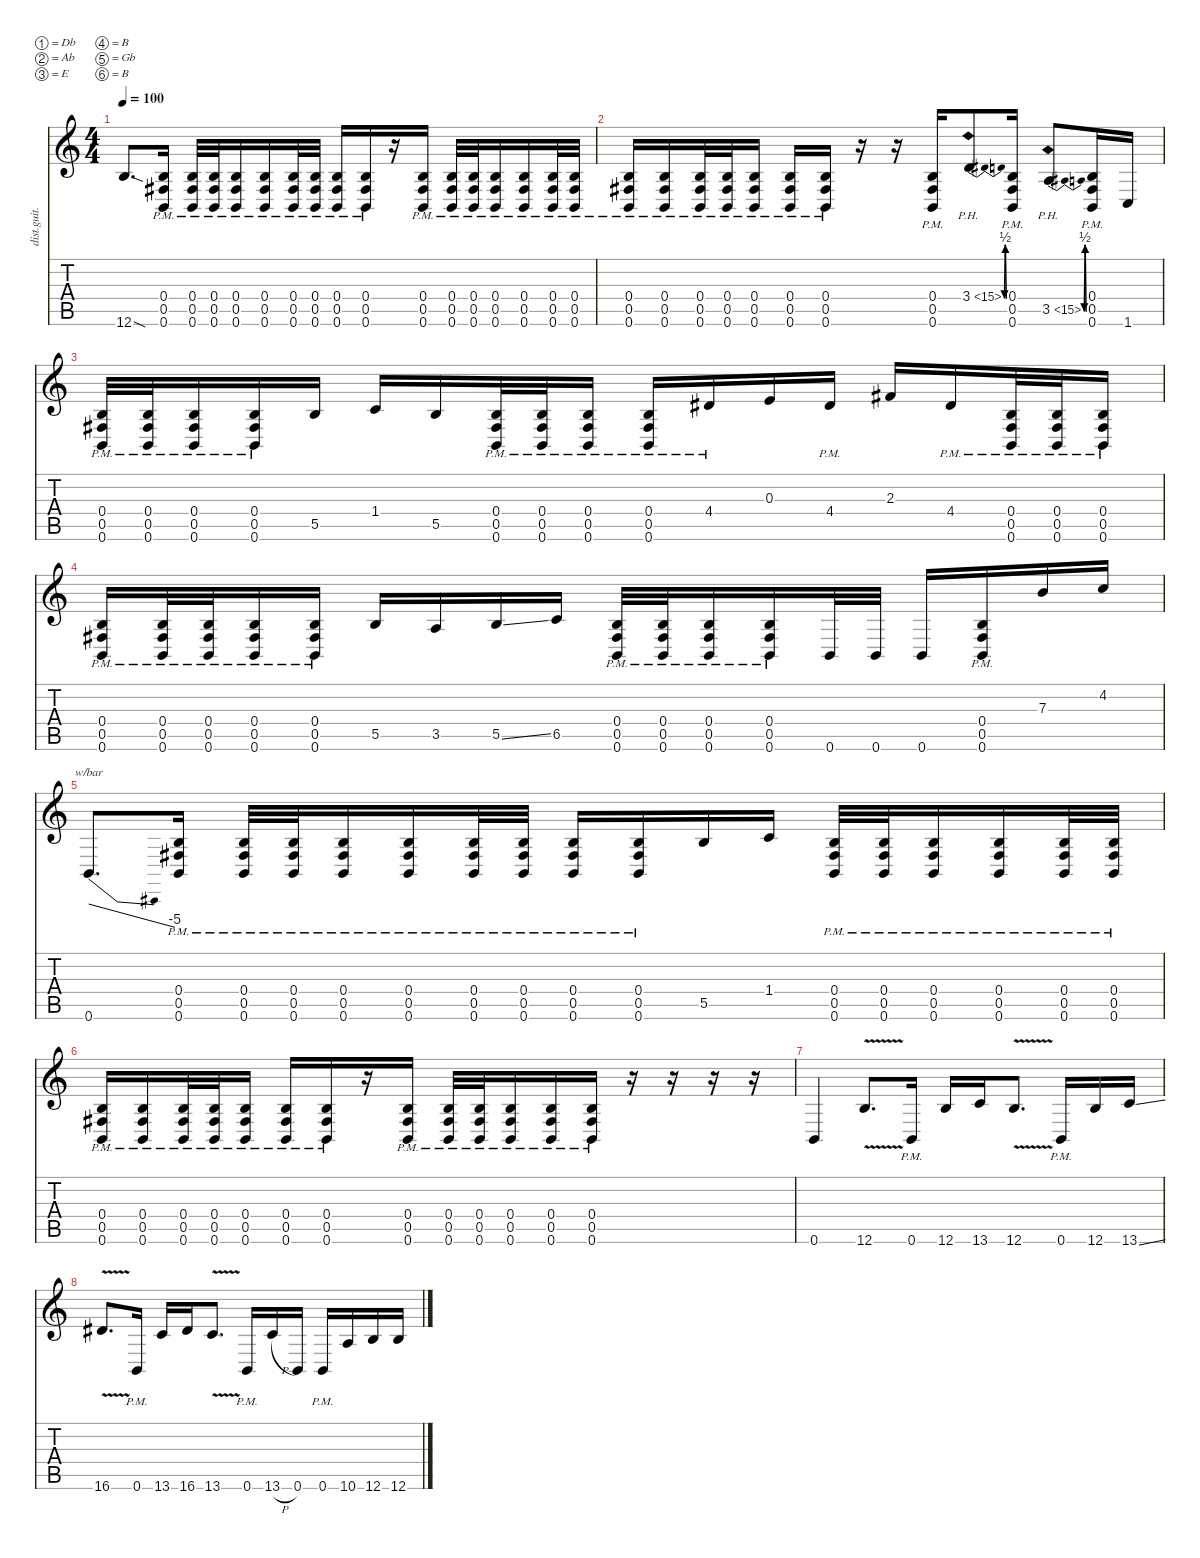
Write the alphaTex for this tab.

\defaultSystemsLayout 4
\hideDynamics
\bracketExtendMode nobrackets
\track ("riff" "dist.guit.") {instrument distortionguitar}
\staff {score tabs}
\tuning (Db4 Ab3 E3 B2 Gb2 B1)
\ts (4 4)
\tempo 100
\clef g2
\ks c
12.6{sod}.8{d dy mf beam Up} (0.6{pm} 0.5{pm acc #} 0.4{pm}).16{beam Up} (0.6{pm} 0.4{pm} 0.5{pm acc #}).32{beam Up} (0.6{pm} 0.5{pm acc #} 0.4{pm}).32{beam Up} (0.6{pm} 0.4{pm} 0.5{pm acc #}).16{beam Up} (0.6{pm} 0.5{pm acc #} 0.4{pm}).16{beam Up} (0.6{pm} 0.4{pm} 0.5{pm acc #}).32{beam Up} (0.6{pm} 0.5{pm acc #} 0.4{pm}).32{beam Up} (0.6{pm} 0.4{pm} 0.5{pm acc #}).16{beam Up} (0.6{pm} 0.5{pm acc #} 0.4{pm}).16{beam Up} r.16{beam Up} (0.6{pm} 0.5{pm acc #} 0.4{pm}).16{beam Up} (0.6{pm} 0.4{pm} 0.5{pm acc #}).32{beam Up} (0.6{pm} 0.5{pm acc #} 0.4{pm}).32{beam Up} (0.6{pm} 0.4{pm} 0.5{pm acc #}).16{beam Up} (0.6{pm} 0.5{pm acc #} 0.4{pm}).16{beam Up} (0.6{pm} 0.4{pm} 0.5{pm acc #}).32{beam Up} (0.6{pm} 0.5{pm acc #} 0.4{pm}).32{beam Up} |
(0.6{pm} 0.4{pm} 0.5{pm acc #}).16{beam Up} (0.6{pm} 0.5{pm acc #} 0.4{pm}).16{beam Up} (0.6{pm} 0.4{pm} 0.5{pm acc #}).32{beam Up} (0.6{pm} 0.5{pm acc #} 0.4{pm}).32{beam Up} (0.6{pm} 0.4{pm} 0.5{pm acc #}).16{beam Up} (0.6{pm} 0.5{pm acc #} 0.4{pm}).16{beam Up} (0.6{pm} 0.5{pm acc #} 0.4{pm}).16{beam Up} r.16{beam Down} r.16{beam Down} (0.6{pm} 0.5{pm acc #} 0.4{pm}).16{beam Up} 3.4{be (bendrelease 0 0 10.2 2 20.4 2 30 0) ph 12}.8{beam Up} (0.6{pm} 0.5{pm acc #} 0.4{pm}).16{beam Up} 3.5{be (bendrelease 0 0 10.799999999999999 2 20.4 2 30 0) ph 12}.8{beam Up} (0.6{pm} 0.5{pm acc #} 0.4{pm}).16{beam Up} 1.6.16{beam Up} |
(0.6{pm} 0.5{pm acc #} 0.4{pm}).32{beam Up} (0.6{pm} 0.4{pm} 0.5{pm acc #}).32{beam Up} (0.6{pm} 0.5{pm acc #} 0.4{pm}).16{beam Up} (0.4{pm} 0.6{pm} 0.5{pm acc #}).16{beam Up} 5.5.16{beam Up} 1.4.16{beam Up} 5.5.16{beam Up} (0.6{pm} 0.4{pm} 0.5{pm acc #}).32{beam Up} (0.6{pm} 0.5{pm acc #} 0.4{pm}).32{beam Up} (0.6{pm} 0.4{pm} 0.5{pm acc #}).16{beam Up} (0.6{pm} 0.5{pm acc #} 0.4{pm}).16{beam Up} 4.4{pm acc #}.16{beam Up} 0.3.16{beam Up} 4.4{pm acc #}.16{beam Up} 2.3{acc #}.16{beam Up} 4.4{pm acc #}.16{beam Up} (0.6{pm} 0.5{pm acc #} 0.4{pm}).32{beam Up} (0.6{pm} 0.4{pm} 0.5{pm acc #}).32{beam Up} (0.6{pm} 0.4{pm} 0.5{pm acc #}).16{beam Up} |
(0.6{pm} 0.5{pm acc #} 0.4{pm}).16{beam Up} (0.6{pm} 0.4{pm} 0.5{pm acc #}).32{beam Up} (0.6{pm} 0.5{pm acc #} 0.4{pm}).32{beam Up} (0.6{pm} 0.4{pm} 0.5{pm acc #}).16{beam Up} (0.6{pm} 0.5{pm acc #} 0.4{pm}).16{beam Up} 5.5.16{beam Up} 3.5.16{beam Up} 5.5{ss}.16{beam Up} 6.5.16{beam Up} (0.6{pm} 0.4{pm} 0.5{pm acc #}).32{beam Up} (0.6{pm} 0.5{pm acc #} 0.4{pm}).32{beam Up} (0.6{pm} 0.4{pm} 0.5{pm acc #}).16{beam Up} (0.6{pm} 0.5{pm acc #} 0.4{pm}).16{beam Up} 0.6.32{beam Up} 0.6.32{beam Up} 0.6.16{beam Up} (0.6{pm} 0.5{pm acc #} 0.4{pm}).16{beam Up} 7.3.16{beam Up} 4.2.16{beam Up} |
0.6.8{d tbe (dive default 0 0 59.4 -20) beam Up} (0.6{pm} 0.4{pm} 0.5{pm acc #}).16{beam Up} (0.6{pm} 0.5{pm acc #} 0.4{pm}).32{beam Up} (0.6{pm} 0.4{pm} 0.5{pm acc #}).32{beam Up} (0.6{pm} 0.5{pm acc #} 0.4{pm}).16{beam Up} (0.6{pm} 0.4{pm} 0.5{pm acc #}).16{beam Up} (0.6{pm} 0.4{pm} 0.5{pm acc #}).32{beam Up} (0.6{pm} 0.5{pm acc #} 0.4{pm}).32{beam Up} (0.6{pm} 0.4{pm} 0.5{pm acc #}).16{beam Up} (0.6{pm} 0.5{pm acc #} 0.4{pm}).16{beam Up} 5.5.16{beam Up} 1.4.16{beam Up} (0.6{pm} 0.5{pm acc #} 0.4{pm}).32{beam Up} (0.6{pm} 0.4{pm} 0.5{pm acc #}).32{beam Up} (0.6{pm} 0.5{pm acc #} 0.4{pm}).16{beam Up} (0.6{pm} 0.4{pm} 0.5{pm acc #}).16{beam Up} (0.6{pm} 0.4{pm} 0.5{pm acc #}).32{beam Up} (0.6{pm} 0.5{pm acc #} 0.4{pm}).32{beam Up} |
(0.6{pm} 0.5{pm acc #} 0.4{pm}).16{beam Up} (0.6{pm} 0.4{pm} 0.5{pm acc #}).16{beam Up} (0.6{pm} 0.5{pm acc #} 0.4{pm}).32{beam Up} (0.6{pm} 0.4{pm} 0.5{pm acc #}).32{beam Up} (0.6{pm} 0.5{pm acc #} 0.4{pm}).16{beam Up} (0.6{pm} 0.4{pm} 0.5{pm acc #}).16{beam Up} (0.6{pm} 0.5{pm acc #} 0.4{pm}).16{beam Up} r.16{beam Up} (0.6{pm} 0.5{pm acc #} 0.4{pm}).16{beam Up} (0.6{pm} 0.4{pm} 0.5{pm acc #}).32{beam Up} (0.6{pm} 0.5{pm acc #} 0.4{pm}).32{beam Up} (0.6{pm} 0.5{pm acc #} 0.4{pm}).16{beam Up} (0.6{pm} 0.5{pm acc #} 0.4{pm}).16{beam Up} (0.6{pm} 0.5{pm acc #} 0.4{pm}).16{beam Up} r.16{beam Down} r.16{beam Down} r.16{beam Down} r.16{beam Down} |
0.6.4{beam Up} 12.6{v}.8{d beam Up} 0.6{pm}.16{beam Up} 12.6.16{beam Up} 13.6.16{beam Up} 12.6{v}.8{d beam Up} 0.6{pm}.16{beam Up} 12.6.16{beam Up} 13.6{ss}.16{beam Up} |
16.6{v acc #}.8{d beam Up} 0.6{pm}.16{beam Up} 13.6.16{beam Up} 16.6{acc #}.16{beam Up} 13.6{v}.8{d beam Up} 0.6{pm}.16{beam Up} 13.6{h}.16{beam Up} 0.6.16{beam Up} 0.6{pm}.16{beam Up} 10.6.16{beam Up} 12.6.16{beam Up} 12.6.16{beam Up}
